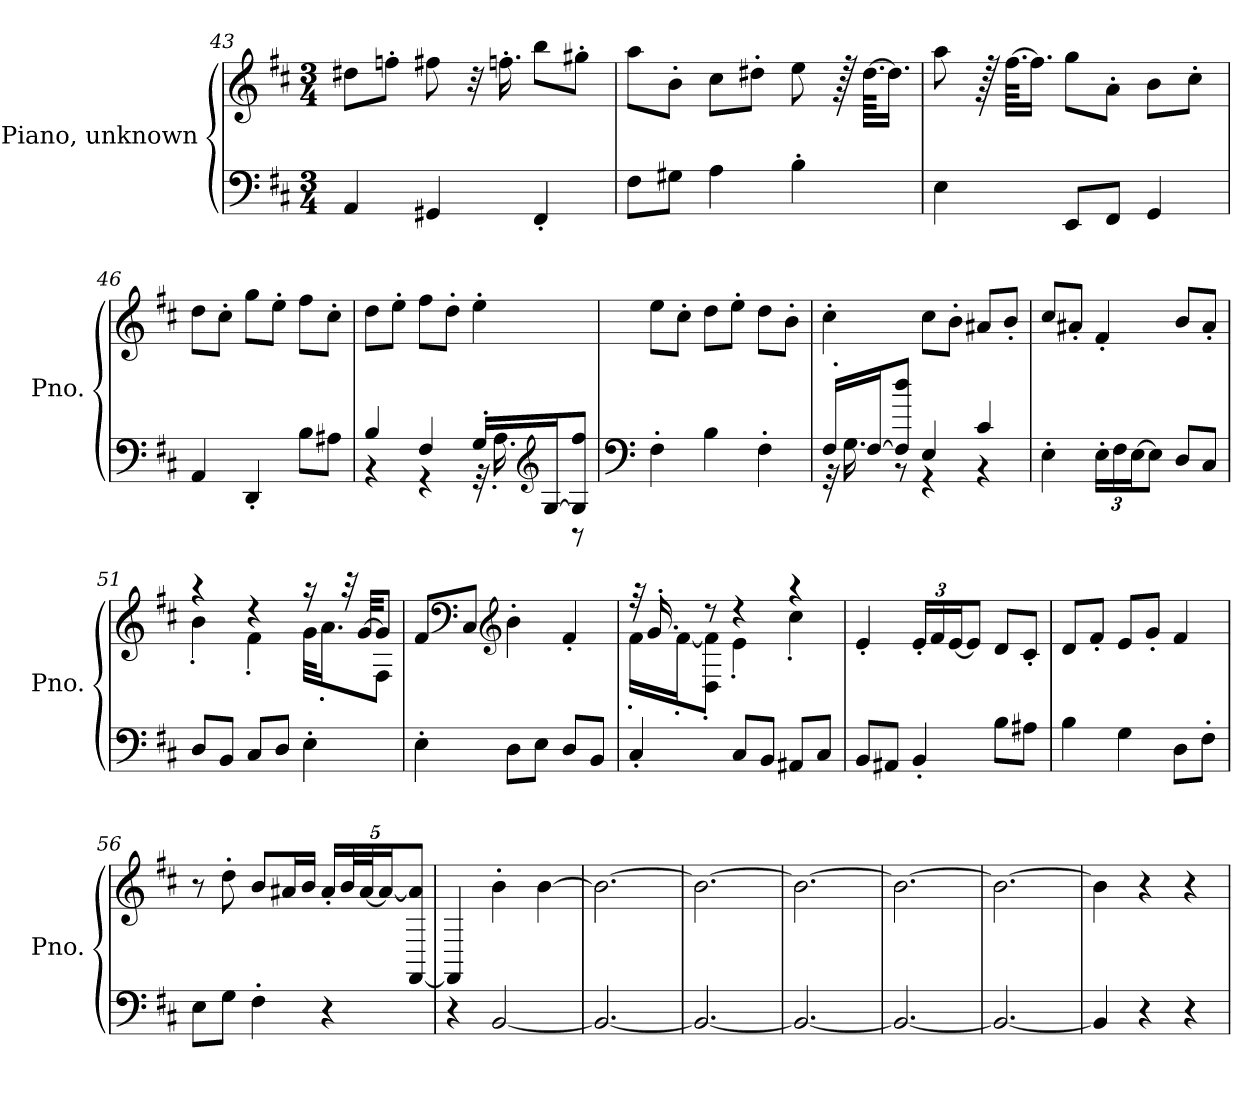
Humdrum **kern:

**kern	**kern
*part1	*part1
*staff2	*staff1
*I"Piano, unknown	*
*I'Pno.	*
*clefF4	*clefG2
*k[f#c#]	*k[f#c#]
*M3/4	*M3/4
=43	=43
4AA/	8dd#X\L
.	8ffn'\J
4GG#X/	8ff#X\
.	32r
.	16.ffn'\
4FF#'/	8bb\L
.	8gg#X'\J
!!LO:LB:g=z
=44	=44
8F#\L	8aa\L
8G#X\J	8b'\J
4A\	8cc#\L
.	8dd#X'\J
4B'\	8ee\
.	128r
.	[64.dd#\KKLL
.	16.dd#\JJ]
=45	=45
4E\	8aa\
.	128r
.	[64.ff#\KKLL
.	16.ff#\JJ]
8EE/L	8gg\L
8FF#/J	8a'\J
4GG/	8b\L
.	8cc#'\J
=46	=46
4AA/	8dd\L
.	8cc#'\J
4DD'/	8gg\L
.	8ee'\J
8B\L	8ff#\L
8A#X\J	8cc#'\J
=47	=47
*^	*
4B/	4r	8dd\L
.	.	8ee'\J
4F#/	4r	8ff#\L
.	.	8dd'\J
16G'/LL	32r	4ee'\
.	16.A'\	.
*clefG2	*	*
[16G/J	.	.
8G/] 8ff#/J	8r	.
*v	*v	*
!!LO:LB:g=z
=48	=48
*clefF4	*
4F#'\	8ee\L
.	8cc#'\J
4B\	8dd\L
.	8ee'\J
4F#'\	8dd\L
.	8b'\J
=49	=49
*^	*
16F#'/LL	32r	4cc#'\
.	16.G\	.
[16F#/J	.	.
8F#/] 8dd/J	8r	.
4E/	4r	8cc#\L
.	.	8b'\J
4c#/	4r	8a#X/L
.	.	8b'/J
*v	*v	*
=50	=50
4E'\	8cc#/L
.	8a#X'/J
*Xbrackettup	*
24E'\LL	4f#'/
24F#\	.
[24E\J	.
8E\J]	.
8D/L	8b/L
8C#/J	8a#'/J
=51	=51
*	*^
8D/L	4r	4b'\
8BB/J	.	.
8C#/L	4r	4f#'\
8D/J	.	.
4E'\	16r	32g\KLL
.	.	16.a'\J
.	32r	.
.	[32g/KKL	.
.	8g/J]	8F#\J
*	*v	*v
!!LO:LB:g=z
=52	=52
4E'\	8f#/L
*	*clefF4
.	8C#/J
*	*clefG2
8D\L	4b'\
8E\J	.
8D/L	4f#'/
8BB/J	.
=53	=53
*	*^
4C#'/	32r	16f#'\LL
.	16.g'/	.
.	.	[16f#'\J
.	8r	8D\' 8f#\]'J
8C#/L	4r	4e'\
8BB/J	.	.
8AA#X/L	4r	4cc#'\
8C#/J	.	.
*	*v	*v
=54	=54
8BB/L	4e'/
8AA#X/J	.
*	*Xbrackettup
4BB'/	24e'/LL
.	24f#/
.	[24e/J
.	8e/J]
8B\L	8d/L
8A#X\J	8c#'/J
=55	=55
4B\	8d/L
.	8f#'/J
4G\	8e/L
.	8g'/J
8D\L	4f#/
8F#'\J	.
!!LO:PB:g=z
=56	=56
8E\L	8r
8G\J	8dd'\
4F#'\	8b/L
.	16a#X/L
.	16b/JJ
4r	20a#'/LL
.	40b/L
.	[40a#/J
.	20a#/J_
.	[10FF#/ 10a#/]J
=57	=57
4r	4FF#/]
[2BB/	4b'\
.	[4b\
=58	=58
2.BB/_	2.b\_
=59	=59
2.BB/_	2.b\_
=60	=60
2.BB/_	2.b\_
=61	=61
2.BB/_	2.b\_
=62	=62
2.BB/_	2.b\_
=63	=63
4BB/]	4b\]
4r	4r
4r	4r
=	=
*-	*-
